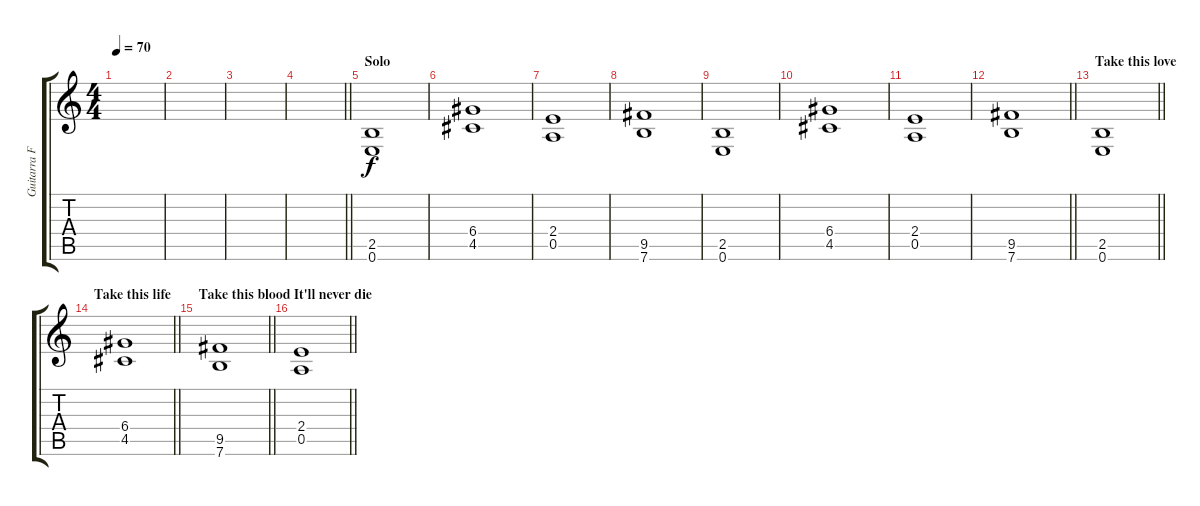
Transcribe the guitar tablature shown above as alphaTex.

\track ("Guitarra Fondo" "Guitarra F") {instrument distortionguitar}
\staff {score tabs}
\tuning (E4 B3 G3 D3 A2 E2) {hide}
\ts (4 4)
\tempo 70
\clef g2
\ks c
|
|
|
\barLineRight lightlight
|
\section ("" "Solo")
(2.5 0.6).1 |
(6.4 4.5).1 |
(2.4 0.5).1 |
(9.5 7.6).1 |
(2.5 0.6).1 |
(6.4 4.5).1 |
(2.4 0.5).1 |
\barLineRight lightlight
(9.5 7.6).1 |
\section ("" "Take this love")
\barLineRight lightlight
(2.5 0.6).1 |
\section ("" "Take this life")
\barLineRight lightlight
(6.4 4.5).1 |
\section ("" "Take this blood")
\barLineRight lightlight
(9.5 7.6).1 |
\section ("" "It'll never die")
\barLineRight lightlight
(2.4 0.5).1
